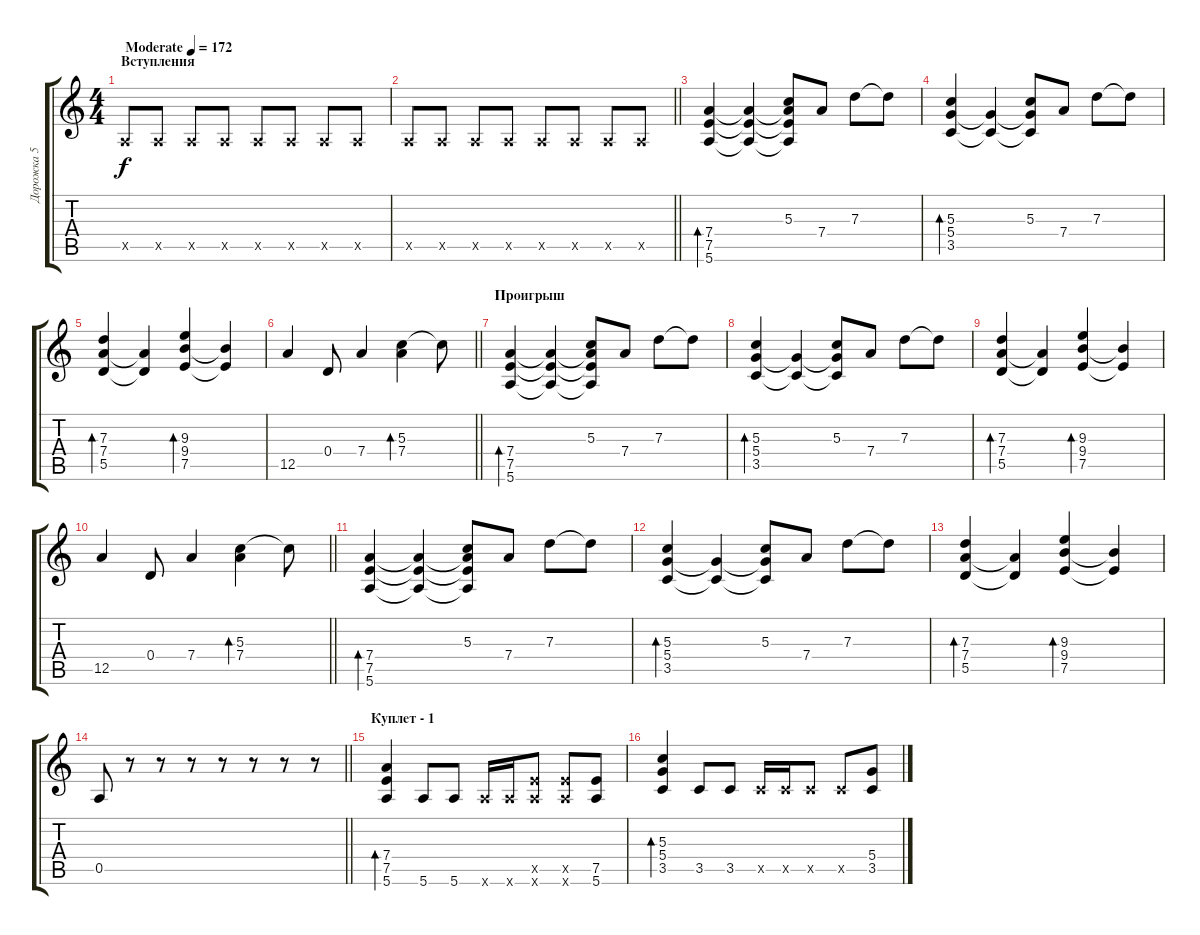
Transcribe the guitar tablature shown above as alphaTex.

\track ("Дорожка 5" "Дорожка 5") {instrument electricguitarclean}
\staff {score tabs}
\tuning (E4 B3 G3 D3 A2 E2) {hide}
\ts (4 4)
\section ("" "Вступления")
\tempo (172 "Moderate")
\clef g2
\ks c
0.5{x}.8{dy f instrument electricguitarclean} 0.5{x}.8 0.5{x}.8 0.5{x}.8 0.5{x}.8 0.5{x}.8 0.5{x}.8 0.5{x}.8 |
\barLineRight lightlight
0.5{x}.8 0.5{x}.8 0.5{x}.8 0.5{x}.8 0.5{x}.8 0.5{x}.8 0.5{x}.8 0.5{x}.8 |
(7.4 7.5 5.6).4{bd 240} (7.4{t} 7.5{t} 5.6{t}).4 (5.3 7.4{t} 7.5{t} 5.6{t}).8 7.4.8 7.3.8 7.3{t}.8 |
(5.3 5.4 3.5).4{bd 240} (5.4{t} 3.5{t}).4 (5.3 5.4{t} 3.5{t}).8 7.4.8 7.3.8 7.3{t}.8 |
(7.3 7.4 5.5).4{bd 480} (7.4{t} 5.5{t}).4 (9.3 9.4 7.5).4{bd 480} (9.4{t} 7.5{t}).4 |
\barLineRight lightlight
12.5.4 0.4.8 7.4.4 (5.3 7.4).4{bd 60} 5.3{t}.8 |
\section ("" "Проигрыш ")
(7.4 7.5 5.6).4{bd 240} (7.4{t} 7.5{t} 5.6{t}).4 (5.3 7.4{t} 7.5{t} 5.6{t}).8 7.4.8 7.3.8 7.3{t}.8 |
(5.3 5.4 3.5).4{bd 240} (5.4{t} 3.5{t}).4 (5.3 5.4{t} 3.5{t}).8 7.4.8 7.3.8 7.3{t}.8 |
(7.3 7.4 5.5).4{bd 480} (7.4{t} 5.5{t}).4 (9.3 9.4 7.5).4{bd 480} (9.4{t} 7.5{t}).4 |
\barLineRight lightlight
12.5.4 0.4.8 7.4.4 (5.3 7.4).4{bd 60} 5.3{t}.8 |
(7.4 7.5 5.6).4{bd 240} (7.4{t} 7.5{t} 5.6{t}).4 (5.3 7.4{t} 7.5{t} 5.6{t}).8 7.4.8 7.3.8 7.3{t}.8 |
(5.3 5.4 3.5).4{bd 240} (5.4{t} 3.5{t}).4 (5.3 5.4{t} 3.5{t}).8 7.4.8 7.3.8 7.3{t}.8 |
(7.3 7.4 5.5).4{bd 480} (7.4{t} 5.5{t}).4 (9.3 9.4 7.5).4{bd 480} (9.4{t} 7.5{t}).4 |
\barLineRight lightlight
0.5.8 r.8 r.8 r.8 r.8 r.8 r.8 r.8 |
\section ("" "Куплет - 1")
(7.4 7.5 5.6).4{bd 240} 5.6.8 5.6.8 5.6{x}.16 5.6{x}.16 (7.5{x} 5.6{x}).8 (7.5{x} 5.6{x}).8 (7.5 5.6).8 |
(5.3 5.4 3.5).4{bd 240} 3.5.8 3.5.8 3.5{x}.16 3.5{x}.16 3.5{x}.8 3.5{x}.8 (5.4 3.5).8
